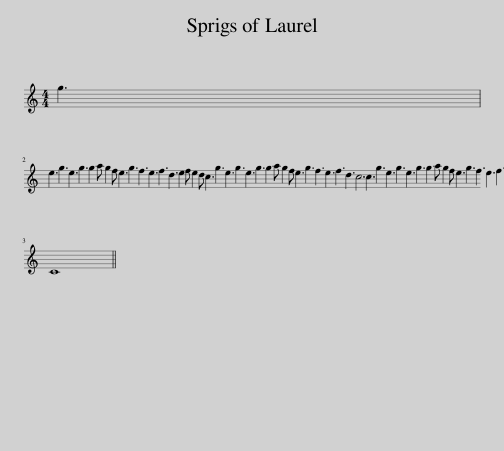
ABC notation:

X:1
L:1/8
M:4/4
I:linebreak $
K:C
V:1 treble
V:1
 g3 |$ e3 g3 e3 g3 g2 a g2 f e3 g3 f3 e3 f3 d3 e2 f e2 d c3 g3 e3 g3 e3 g3 g2 a g2 f e3 g3 f3 e3 f3 d3 c6 c3 g3 e3 g3 e3 g3 g2 a g2 f e3 g3 f3 e3 f3 d3 e2 f e2 d c3 g3 e3 g3 e3 g3 g2 a g2 f e3 g3 f3 e3 f3 d3 c6 c3 G3 c3 c3/2d3/2 e3 c3 d2 c B2 A G3 G3 A3 A3/2B3/2 c3 A3 G2 A G2 F E3 G3 c3 c3/2d3/2 e3 c3 d2 c B2 A G3 G3 F3 E3 D3 C3 G6 G3 G3 c3 c3/2d3/2 e3 c3 d2 c B2 A G3 G3 A3 A3/2B3/2 c3 A3 G2 A G2 F E3 G3 c3 c3/2d3/2 e3 c3 d2 c B2 A G3 G3 F3 E3 D3 C3 G6 G3 ||$ C8 || %3
